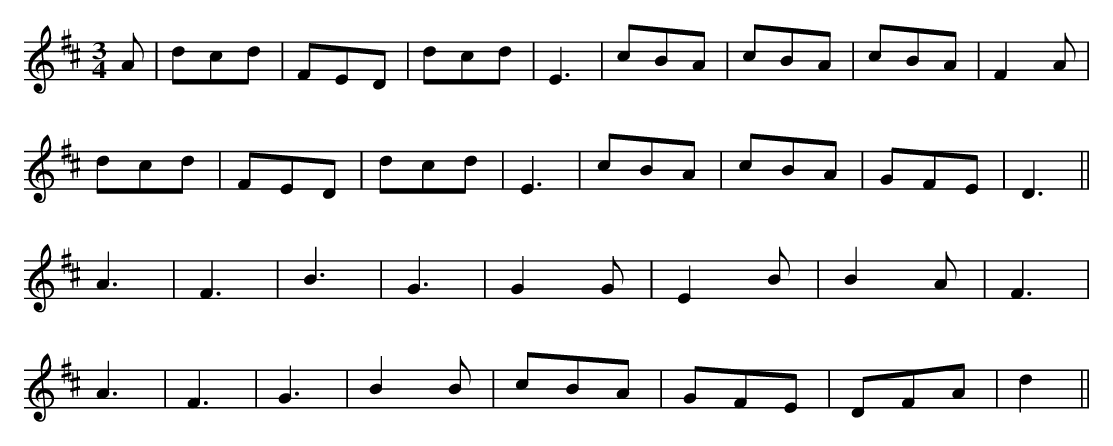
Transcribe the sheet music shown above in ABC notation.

X:1
M:3/4
K:D
A|dcd|FED|dcd|E3|cBA|cBA|cBA|F2A|
dcd|FED|dcd|E3|cBA|cBA|GFE|D3||
A3|F3|B3|G3|G2G|E2B|B2A|F3|
A3|F3|G3|B2B|cBA|GFE|DFA|d2||
